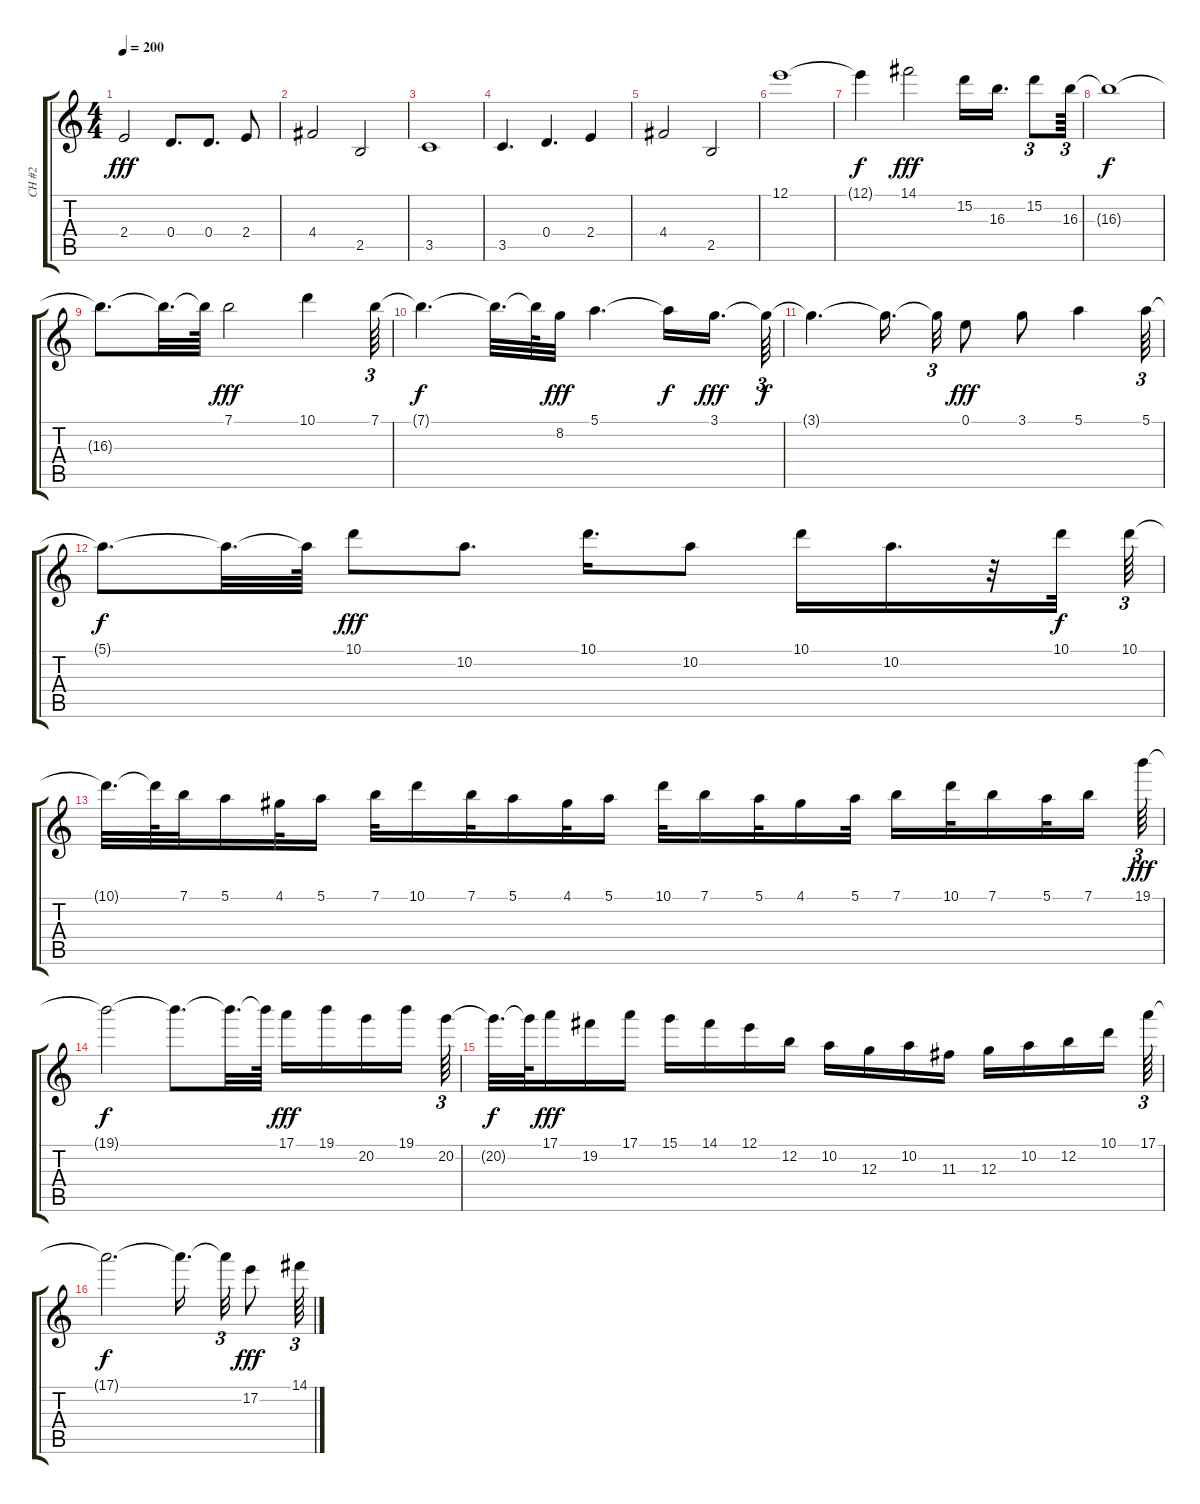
\track ("CH #2" "CH #2") {instrument distortionguitar}
\staff {score tabs}
\tuning (E4 B3 G3 D3 A2 E2) {hide}
\ts (4 4)
\tempo 200
\clef g2
\ks c
2.4.2{dy fff} 0.4.8{d} 0.4.8{d} 2.4.8 |
4.4.2 2.5.2 |
3.5.1 |
3.5.4{d} 0.4.4{d} 2.4.4 |
4.4.2 2.5.2 |
12.1.1 |
12.1{t}.4{dy f} 14.1.2{dy fff} 15.2.16 16.3.16{d} 15.2.8{tu (3 2)} 16.3.64{tu (3 2)} |
16.3{t}.1{dy f} |
16.3{t}.8{d} 16.3{t}.32{d} 16.3{t}.64 7.1.2{dy fff} 10.1.4 7.1.64{tu (3 2)} |
7.1{t}.4{d dy f} 7.1{t}.32{d} 7.1{t}.64 8.2.32{dy fff} 5.1.4{d} 5.1{t}.16{dy f} 3.1.16{d dy fff} 3.1{t}.64{tu (3 2) dy f} |
3.1{t}.4{d} 3.1{t}.16{d beam splitsecondary} 3.1{t}.32{tu (3 2)} 0.1.8{dy fff} 3.1.8 5.1.4 5.1.64{tu (3 2)} |
5.1{t}.8{d dy f} 5.1{t}.32{d} 5.1{t}.64 10.1.8{dy fff} 10.2.8{d} 10.1.16{d} 10.2.8 10.1.16 10.2.16{d} r.32 10.1.32{dy f} 10.1.64{tu (3 2)} |
10.1{t}.32{d} 10.1{t}.64 7.1.32 5.1.16 4.1.32 5.1.16 7.1.32 10.1.16 7.1.32 5.1.16 4.1.32 5.1.16 10.1.32 7.1.16 5.1.32 4.1.16 5.1.32 7.1.16 10.1.32 7.1.16 5.1.32 7.1.16 19.1.64{tu (3 2) dy fff} |
19.1{t}.2{dy f} 19.1{t}.8{d} 19.1{t}.32{d} 19.1{t}.64 17.1.16{dy fff} 19.1.16 20.2.16 19.1.16 20.2.64{tu (3 2)} |
20.2{t}.32{d dy f} 20.2{t}.64 17.1.16{dy fff} 19.2.16 17.1.16 15.1.16 14.1.16 12.1.16 12.2.16 10.2.16 12.3.16 10.2.16 11.3.16 12.3.16 10.2.16 12.2.16 10.1.16 17.1.64{tu (3 2)} |
17.1{t}.2{d dy f} 17.1{t}.16{d beam splitsecondary} 17.1{t}.32{tu (3 2)} 17.2.8{dy fff} 14.1.64{tu (3 2)}
